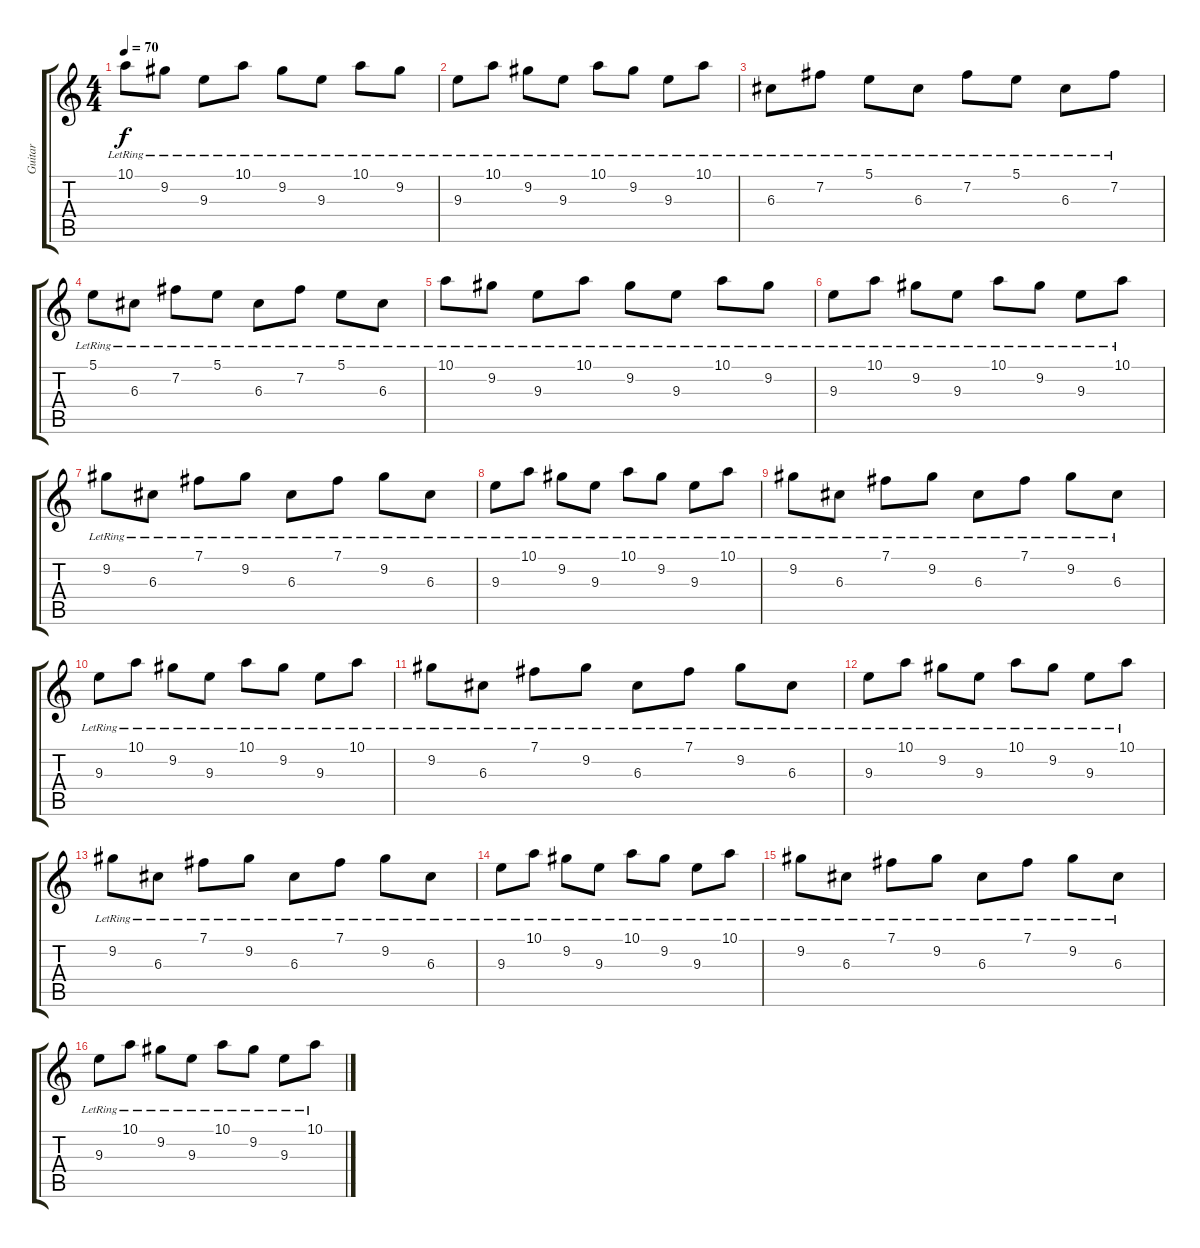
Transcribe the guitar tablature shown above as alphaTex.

\track ("Guitar" "Guitar") {instrument electricguitarjazz}
\staff {score tabs}
\tuning (B3 B3 G3 D3 A2 E2) {hide}
\ts (4 4)
\tempo 70
\clef g2
\ks c
10.1{lr}.8{dy f} 9.2{lr}.8 9.3{lr}.8 10.1{lr}.8 9.2{lr}.8 9.3{lr}.8 10.1{lr}.8 9.2{lr}.8 |
9.3{lr}.8 10.1{lr}.8 9.2{lr}.8 9.3{lr}.8 10.1{lr}.8 9.2{lr}.8 9.3{lr}.8 10.1{lr}.8 |
6.3{lr}.8 7.2{lr}.8 5.1{lr}.8 6.3{lr}.8 7.2{lr}.8 5.1{lr}.8 6.3{lr}.8 7.2{lr}.8 |
5.1{lr}.8 6.3{lr}.8 7.2{lr}.8 5.1{lr}.8 6.3{lr}.8 7.2{lr}.8 5.1{lr}.8 6.3{lr}.8 |
10.1{lr}.8 9.2{lr}.8 9.3{lr}.8 10.1{lr}.8 9.2{lr}.8 9.3{lr}.8 10.1{lr}.8 9.2{lr}.8 |
9.3{lr}.8 10.1{lr}.8 9.2{lr}.8 9.3{lr}.8 10.1{lr}.8 9.2{lr}.8 9.3{lr}.8 10.1{lr}.8 |
9.2{lr}.8 6.3{lr}.8 7.1{lr}.8 9.2{lr}.8 6.3{lr}.8 7.1{lr}.8 9.2{lr}.8 6.3{lr}.8 |
9.3{lr}.8 10.1{lr}.8 9.2{lr}.8 9.3{lr}.8 10.1{lr}.8 9.2{lr}.8 9.3{lr}.8 10.1{lr}.8 |
9.2{lr}.8 6.3{lr}.8 7.1{lr}.8 9.2{lr}.8 6.3{lr}.8 7.1{lr}.8 9.2{lr}.8 6.3{lr}.8 |
9.3{lr}.8 10.1{lr}.8 9.2{lr}.8 9.3{lr}.8 10.1{lr}.8 9.2{lr}.8 9.3{lr}.8 10.1{lr}.8 |
9.2{lr}.8 6.3{lr}.8 7.1{lr}.8 9.2{lr}.8 6.3{lr}.8 7.1{lr}.8 9.2{lr}.8 6.3{lr}.8 |
9.3{lr}.8 10.1{lr}.8 9.2{lr}.8 9.3{lr}.8 10.1{lr}.8 9.2{lr}.8 9.3{lr}.8 10.1{lr}.8 |
9.2{lr}.8 6.3{lr}.8 7.1{lr}.8 9.2{lr}.8 6.3{lr}.8 7.1{lr}.8 9.2{lr}.8 6.3{lr}.8 |
9.3{lr}.8 10.1{lr}.8 9.2{lr}.8 9.3{lr}.8 10.1{lr}.8 9.2{lr}.8 9.3{lr}.8 10.1{lr}.8 |
9.2{lr}.8 6.3{lr}.8 7.1{lr}.8 9.2{lr}.8 6.3{lr}.8 7.1{lr}.8 9.2{lr}.8 6.3{lr}.8 |
9.3{lr}.8 10.1{lr}.8 9.2{lr}.8 9.3{lr}.8 10.1{lr}.8 9.2{lr}.8 9.3{lr}.8 10.1{lr}.8
